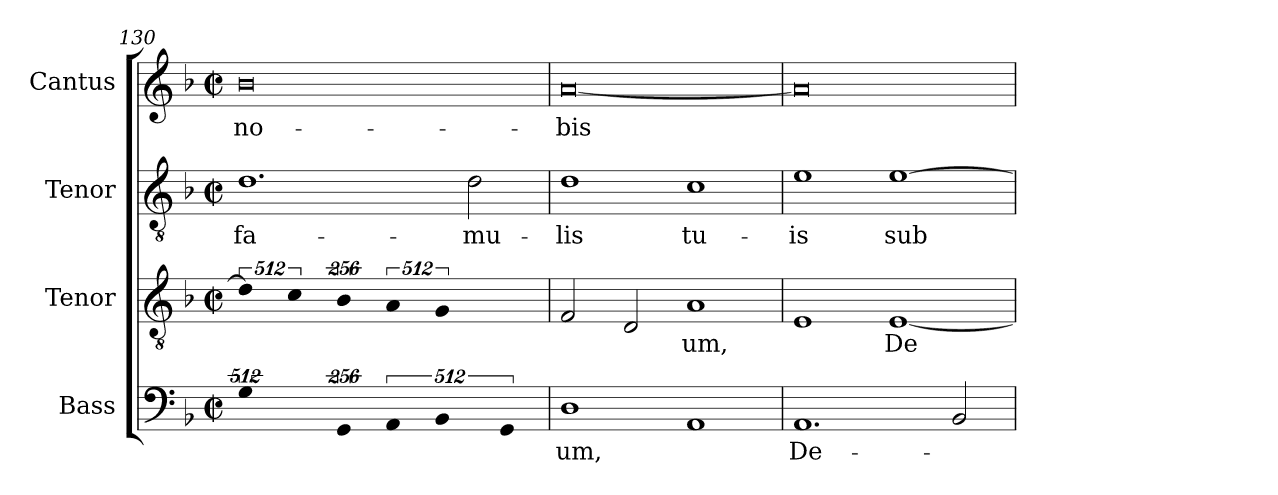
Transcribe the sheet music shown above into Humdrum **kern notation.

**kern	**text	**kern	**text	**kern	**text	**kern	**text
*part4	*part4	*part3	*part3	*part2	*part2	*part1	*part1
*staff4	*staff4	*staff3	*staff3	*staff2	*staff2	*staff1	*staff1
*I"Bass	*	*I"Tenor	*	*I"Tenor	*	*I"Cantus	*
*	*	*I'Tenor	*	*	*	*	*
*clefF4	*	*clefGv2	*	*clefGv2	*	*clefG2	*
*	*	*ITrd7c12	*	*ITrd7c12	*	*	*
*k[b-]	*	*k[b-]	*	*k[b-]	*	*k[b-]	*
*F:	*	*F:	*	*F:	*	*F:	*
*M2/2	*	*M2/2	*	*M2/2	*	*M2/2	*
*met(c|)	*	*met(c|)	*	*met(c|)	*	*met(c|)	*
=130	=130	=130	=130	=130	=130	=130	=130
!LO:N:vis=1	!	!LO:N:vis=2	!	!	!	!	!
!	!	!	!	!	!LO:LY:b:color=#000000	!	!
!	!	!	!	!	!	!	!LO:LY:b:color=#000000
512%341Gi	.	1024%341Di\]	.	1.Di	fa-	0b-i	no-
!	!	!LO:N:vis=2	!	!	!	!	!
.	.	1024%341Ci\	.	.	.	.	.
!LO:N:vis=2	!	!LO:N:vis=2	!	!	!	!	!
512%171GGi/	.	512%171BB-i\	.	.	.	.	.
!LO:N:vis=2	!	!LO:N:vis=2	!	!	!	!	!
1024%341AAi/	.	1024%341AAi/	.	.	.	.	.
!LO:N:vis=2	!	!LO:N:vis=1	!	!	!	!	!
1024%341BB-i/	.	1024%683GGi	.	.	.	.	.
!	!	!	!	!	!LO:LY:b:color=#000000	!	!
.	.	.	.	2Di\	-mu-	.	.
!LO:N:vis=2	!	!	!	!	!	!	!
512%171GGi/	.	.	.	.	.	.	.
=131	=131	=131	=131	=131	=131	=131	=131
!	!LO:LY:b:color=#000000	!	!	!	!	!	!
!	!	!	!	!	!LO:LY:b:color=#000000	!	!
!	!	!	!	!	!	!	!LO:LY:b:color=#000000
1Di	-um,	2FFi/	.	1Di	-lis	[<0ai	-bis
.	.	2DDi/	.	.	.	.	.
!	!	!	!LO:LY:b:color=#000000	!	!	!	!
!	!	!	!	!	!LO:LY:b:color=#000000	!	!
1AAi	.	1AAi	-um,	1Ci	tu-	.	.
!!LO:PB:g=z
=132	=132	=132	=132	=132	=132	=132	=132
!	!LO:LY:b:color=#000000	!	!	!	!	!	!
!	!	!	!	!	!LO:LY:b:color=#000000	!	!
1.AAi	De-	1EEi	.	1Ei	-is	0ai]	.
!	!	!	!LO:LY:b:color=#000000	!	!	!	!
!	!	!	!	!	!LO:LY:b:color=#000000	!	!
.	.	[<1EEi	De-	[>1Ei	sub-	.	.
2BB-i/	.	.	.	.	.	.	.
=	=	=	=	=	=	=	=
*-	*-	*-	*-	*-	*-	*-	*-
